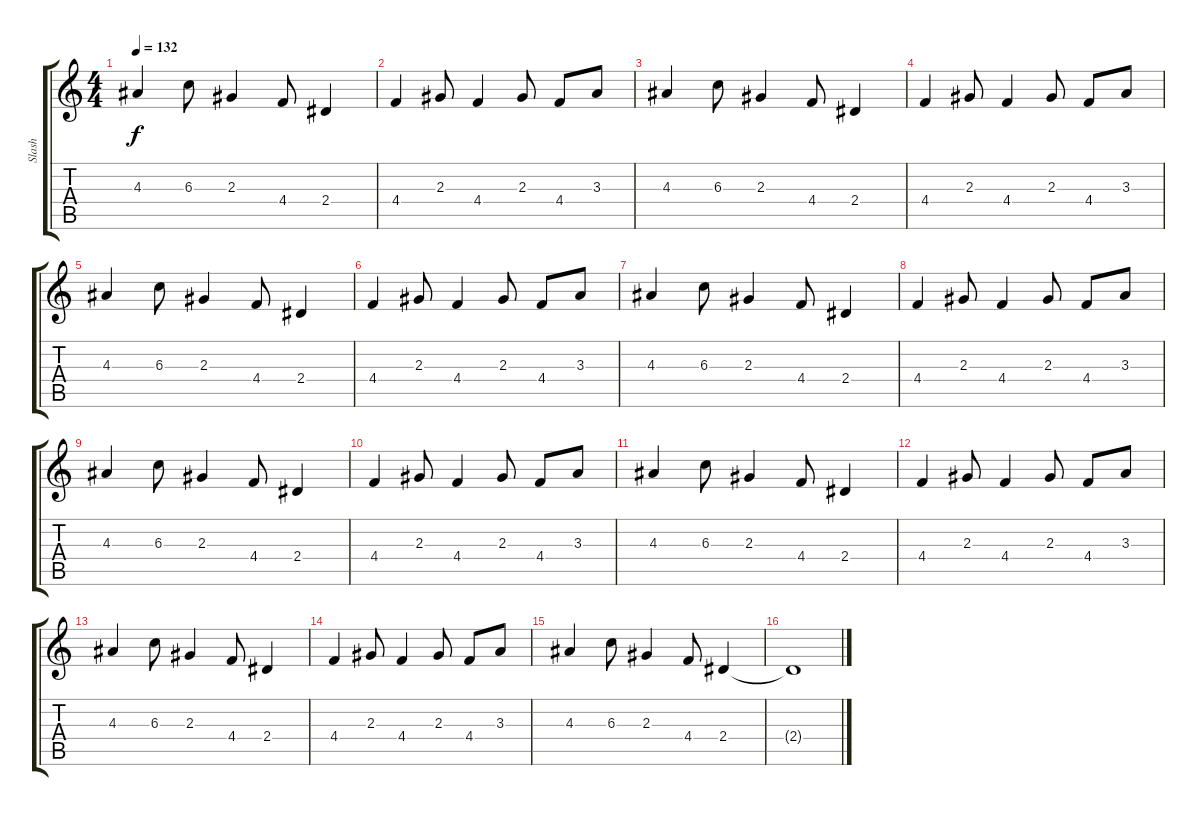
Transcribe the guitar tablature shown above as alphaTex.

\track ("Slash" "Slash") {instrument distortionguitar}
\staff {score tabs}
\tuning (Eb4 Bb3 Gb3 Db3 Ab2 Eb2) {hide}
\ts (4 4)
\tempo 132
\clef g2
\ks c
4.3.4{dy f} 6.3.8 2.3.4 4.4.8 2.4.4 |
4.4.4 2.3.8 4.4.4 2.3.8 4.4.8 3.3.8 |
4.3.4 6.3.8 2.3.4 4.4.8 2.4.4 |
4.4.4 2.3.8 4.4.4 2.3.8 4.4.8 3.3.8 |
4.3.4 6.3.8 2.3.4 4.4.8 2.4.4 |
4.4.4 2.3.8 4.4.4 2.3.8 4.4.8 3.3.8 |
4.3.4 6.3.8 2.3.4 4.4.8 2.4.4 |
4.4.4 2.3.8 4.4.4 2.3.8 4.4.8 3.3.8 |
4.3.4 6.3.8 2.3.4 4.4.8 2.4.4 |
4.4.4 2.3.8 4.4.4 2.3.8 4.4.8 3.3.8 |
4.3.4 6.3.8 2.3.4 4.4.8 2.4.4 |
4.4.4 2.3.8 4.4.4 2.3.8 4.4.8 3.3.8 |
4.3.4 6.3.8 2.3.4 4.4.8 2.4.4 |
4.4.4 2.3.8 4.4.4 2.3.8 4.4.8 3.3.8 |
4.3.4 6.3.8 2.3.4 4.4.8 2.4.4 |
2.4{t}.1
